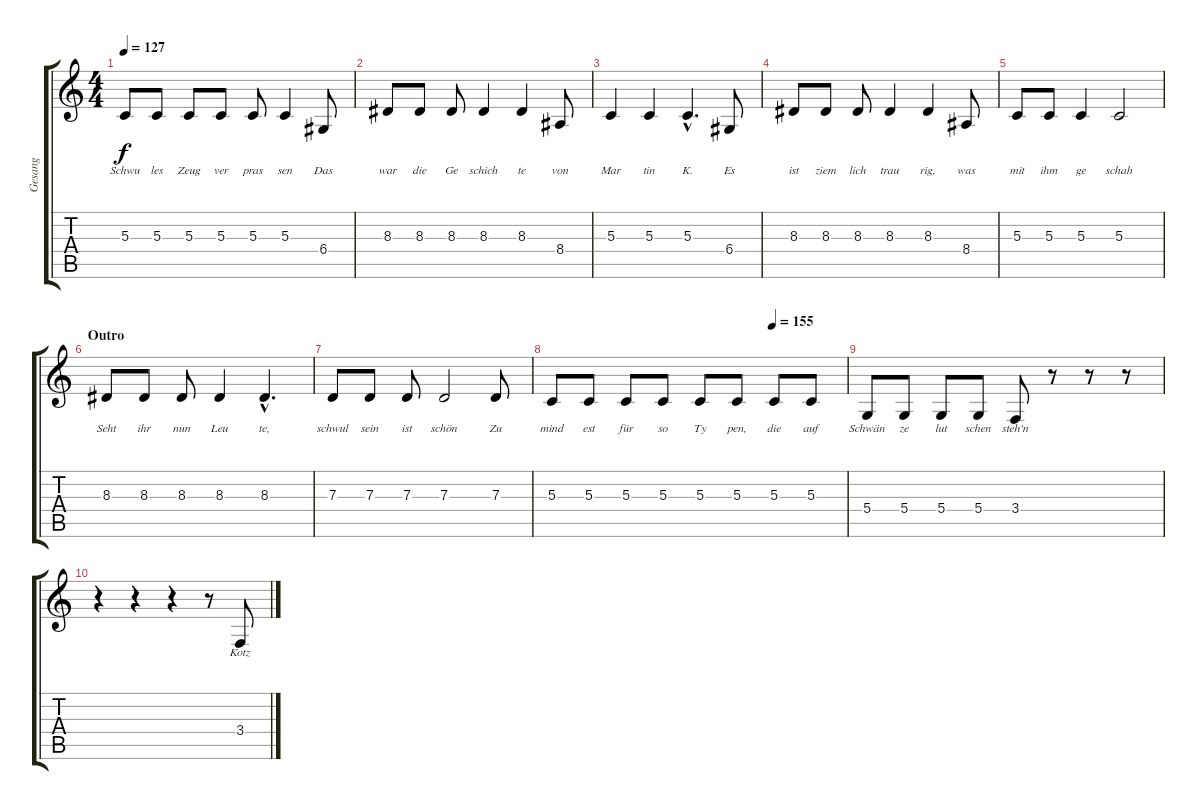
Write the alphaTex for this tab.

\track ("Gesang" "Gesang") {instrument oboe}
\staff {score tabs}
\tuning (E4 B3 G3 D3 A2 E2) {hide}
\ts (4 4)
\tempo 127
\clef g2
\ks c
5.3.8{lyrics (0 "Schwu") lyrics (1 "") lyrics (2 "") lyrics (3 "") lyrics (4 "") dy f} 5.3.8{lyrics (0 "les") lyrics (1 "") lyrics (2 "") lyrics (3 "") lyrics (4 "")} 5.3.8{lyrics (0 "Zeug") lyrics (1 "") lyrics (2 "") lyrics (3 "") lyrics (4 "")} 5.3.8{lyrics (0 "ver") lyrics (1 "") lyrics (2 "") lyrics (3 "") lyrics (4 "")} 5.3.8{lyrics (0 "pras") lyrics (1 "") lyrics (2 "") lyrics (3 "") lyrics (4 "")} 5.3.4{lyrics (0 "sen") lyrics (1 "") lyrics (2 "") lyrics (3 "") lyrics (4 "")} 6.4.8{lyrics (0 "Das") lyrics (1 "") lyrics (2 "") lyrics (3 "") lyrics (4 "")} |
8.3.8{lyrics (0 "war") lyrics (1 "") lyrics (2 "") lyrics (3 "") lyrics (4 "")} 8.3.8{lyrics (0 "die") lyrics (1 "") lyrics (2 "") lyrics (3 "") lyrics (4 "")} 8.3.8{lyrics (0 "Ge") lyrics (1 "") lyrics (2 "") lyrics (3 "") lyrics (4 "")} 8.3.4{lyrics (0 "schich") lyrics (1 "") lyrics (2 "") lyrics (3 "") lyrics (4 "")} 8.3.4{lyrics (0 "te") lyrics (1 "") lyrics (2 "") lyrics (3 "") lyrics (4 "")} 8.4.8{lyrics (0 "von") lyrics (1 "") lyrics (2 "") lyrics (3 "") lyrics (4 "")} |
5.3.4{lyrics (0 "Mar") lyrics (1 "") lyrics (2 "") lyrics (3 "") lyrics (4 "")} 5.3.4{lyrics (0 "tin") lyrics (1 "") lyrics (2 "") lyrics (3 "") lyrics (4 "")} 5.3{hac}.4{d lyrics (0 "K.") lyrics (1 "") lyrics (2 "") lyrics (3 "") lyrics (4 "")} 6.4.8{lyrics (0 "Es") lyrics (1 "") lyrics (2 "") lyrics (3 "") lyrics (4 "")} |
8.3.8{lyrics (0 "ist") lyrics (1 "") lyrics (2 "") lyrics (3 "") lyrics (4 "")} 8.3.8{lyrics (0 "ziem") lyrics (1 "") lyrics (2 "") lyrics (3 "") lyrics (4 "")} 8.3.8{lyrics (0 "lich") lyrics (1 "") lyrics (2 "") lyrics (3 "") lyrics (4 "")} 8.3.4{lyrics (0 "trau") lyrics (1 "") lyrics (2 "") lyrics (3 "") lyrics (4 "")} 8.3.4{lyrics (0 "rig,") lyrics (1 "") lyrics (2 "") lyrics (3 "") lyrics (4 "")} 8.4.8{lyrics (0 "was") lyrics (1 "") lyrics (2 "") lyrics (3 "") lyrics (4 "")} |
5.3.8{lyrics (0 "mit") lyrics (1 "") lyrics (2 "") lyrics (3 "") lyrics (4 "")} 5.3.8{lyrics (0 "ihm") lyrics (1 "") lyrics (2 "") lyrics (3 "") lyrics (4 "")} 5.3.4{lyrics (0 "ge") lyrics (1 "") lyrics (2 "") lyrics (3 "") lyrics (4 "")} 5.3.2{lyrics (0 "schah") lyrics (1 "") lyrics (2 "") lyrics (3 "") lyrics (4 "")} |
\section ("" "Outro")
8.3.8{lyrics (0 "Seht") lyrics (1 "") lyrics (2 "") lyrics (3 "") lyrics (4 "")} 8.3.8{lyrics (0 "ihr") lyrics (1 "") lyrics (2 "") lyrics (3 "") lyrics (4 "")} 8.3.8{lyrics (0 "nun") lyrics (1 "") lyrics (2 "") lyrics (3 "") lyrics (4 "")} 8.3.4{lyrics (0 "Leu") lyrics (1 "") lyrics (2 "") lyrics (3 "") lyrics (4 "")} 8.3{hac}.4{d lyrics (0 "te,") lyrics (1 "") lyrics (2 "") lyrics (3 "") lyrics (4 "")} |
7.3.8{lyrics (0 "schwul") lyrics (1 "") lyrics (2 "") lyrics (3 "") lyrics (4 "")} 7.3.8{lyrics (0 "sein") lyrics (1 "") lyrics (2 "") lyrics (3 "") lyrics (4 "")} 7.3.8{lyrics (0 "ist") lyrics (1 "") lyrics (2 "") lyrics (3 "") lyrics (4 "")} 7.3.2{lyrics (0 "schön") lyrics (1 "") lyrics (2 "") lyrics (3 "") lyrics (4 "")} 7.3.8{lyrics (0 "Zu") lyrics (1 "") lyrics (2 "") lyrics (3 "") lyrics (4 "")} |
\tempo (155 0.75)
5.3.8{lyrics (0 "mind") lyrics (1 "") lyrics (2 "") lyrics (3 "") lyrics (4 "")} 5.3.8{lyrics (0 "est") lyrics (1 "") lyrics (2 "") lyrics (3 "") lyrics (4 "")} 5.3.8{lyrics (0 "für") lyrics (1 "") lyrics (2 "") lyrics (3 "") lyrics (4 "")} 5.3.8{lyrics (0 "so") lyrics (1 "") lyrics (2 "") lyrics (3 "") lyrics (4 "")} 5.3.8{lyrics (0 "Ty") lyrics (1 "") lyrics (2 "") lyrics (3 "") lyrics (4 "")} 5.3.8{lyrics (0 "pen,") lyrics (1 "") lyrics (2 "") lyrics (3 "") lyrics (4 "")} 5.3.8{lyrics (0 "die") lyrics (1 "") lyrics (2 "") lyrics (3 "") lyrics (4 "")} 5.3.8{lyrics (0 "auf") lyrics (1 "") lyrics (2 "") lyrics (3 "") lyrics (4 "")} |
5.4.8{lyrics (0 "Schwän") lyrics (1 "") lyrics (2 "") lyrics (3 "") lyrics (4 "")} 5.4.8{lyrics (0 "ze") lyrics (1 "") lyrics (2 "") lyrics (3 "") lyrics (4 "")} 5.4.8{lyrics (0 "lut") lyrics (1 "") lyrics (2 "") lyrics (3 "") lyrics (4 "")} 5.4.8{lyrics (0 "schen") lyrics (1 "") lyrics (2 "") lyrics (3 "") lyrics (4 "")} 3.4.8{lyrics (0 "steh'n") lyrics (1 "") lyrics (2 "") lyrics (3 "") lyrics (4 "")} r.8 r.8 r.8 |
r.4 r.4 r.4 r.8 3.4.8{lyrics (0 "Kotz") lyrics (1 "") lyrics (2 "") lyrics (3 "") lyrics (4 "")}
